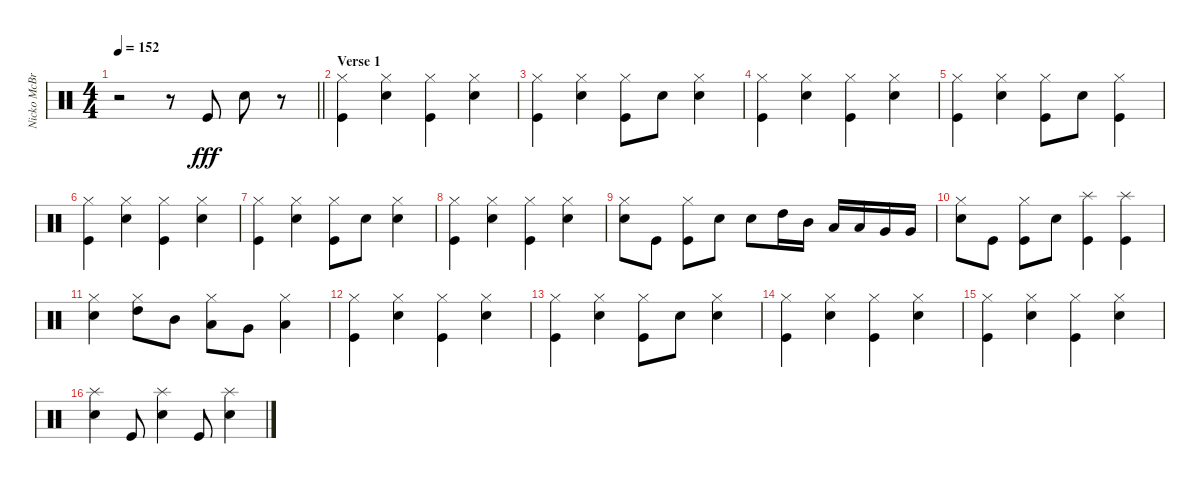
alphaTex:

\track ("Nicko McBrain" "Nicko McBr") {instrument percussion}
\staff {score}
\articulation defaults
\ts (4 4)
\tempo 152
\clef neutral
\barLineRight lightlight
\ks c
r.2{dy mf} r.8 "Kick (hit)".8{dy fff} "Snare (hit) 2".8 r.8 |
\section ("" "Verse 1")
("Hi-Hat (closed)" "Kick (hit)").4 ("Hi-Hat (closed)" "Snare (hit) 2").4 ("Hi-Hat (closed)" "Kick (hit)").4 ("Hi-Hat (closed)" "Snare (hit) 2").4 |
("Hi-Hat (closed)" "Kick (hit)").4 ("Hi-Hat (closed)" "Snare (hit) 2").4 ("Hi-Hat (closed)" "Kick (hit)").8 "Snare (hit) 2".8 ("Snare (hit) 2" "Hi-Hat (closed)").4 |
("Hi-Hat (closed)" "Kick (hit)").4 ("Hi-Hat (closed)" "Snare (hit) 2").4 ("Hi-Hat (closed)" "Kick (hit)").4 ("Hi-Hat (closed)" "Snare (hit) 2").4 |
("Hi-Hat (closed)" "Kick (hit)").4 ("Hi-Hat (closed)" "Snare (hit) 2").4 ("Hi-Hat (closed)" "Kick (hit)").8 "Snare (hit) 2".8 ("Hi-Hat (closed)" "Kick (hit)").4 |
("Hi-Hat (closed)" "Kick (hit)").4 ("Hi-Hat (closed)" "Snare (hit) 2").4 ("Hi-Hat (closed)" "Kick (hit)").4 ("Hi-Hat (closed)" "Snare (hit) 2").4 |
("Hi-Hat (closed)" "Kick (hit)").4 ("Hi-Hat (closed)" "Snare (hit) 2").4 ("Hi-Hat (closed)" "Kick (hit)").8 "Snare (hit) 2".8 ("Hi-Hat (closed)" "Snare (hit) 2").4 |
("Hi-Hat (closed)" "Kick (hit)").4 ("Hi-Hat (closed)" "Snare (hit) 2").4 ("Hi-Hat (closed)" "Kick (hit)").4 ("Hi-Hat (closed)" "Snare (hit) 2").4 |
("Hi-Hat (closed)" "Snare (hit) 2").8 "Kick (hit)".8 ("Hi-Hat (closed)" "Kick (hit)").8 "Snare (hit) 2".8 "Snare (hit) 2".8 "High Tom (hit)".16 "Mid Tom (hit)".16 "Low Tom (hit)".16 "Low Tom (hit)".16 "Very Low Tom (hit)".16 "Very Low Tom (hit)".16 |
("Hi-Hat (closed)" "Snare (hit) 2").8 "Kick (hit)".8 ("Hi-Hat (closed)" "Kick (hit)").8 "Snare (hit) 2".8 ("Splash (hit)" "Kick (hit)").4 ("Splash (hit)" "Kick (hit)").4 |
("Hi-Hat (closed)" "Snare (hit) 2").4 ("Hi-Hat (closed)" "High Tom (hit)").8 "Mid Tom (hit)".8 ("Hi-Hat (closed)" "Low Tom (hit)").8 "Very Low Tom (hit)".8 ("Hi-Hat (closed)" "Low Floor Tom (hit)").4 |
("Hi-Hat (closed)" "Kick (hit)").4 ("Hi-Hat (closed)" "Snare (hit) 2").4 ("Hi-Hat (closed)" "Kick (hit)").4 ("Hi-Hat (closed)" "Snare (hit) 2").4 |
("Hi-Hat (closed)" "Kick (hit)").4 ("Hi-Hat (closed)" "Snare (hit) 2").4 ("Hi-Hat (closed)" "Kick (hit)").8 "Snare (hit) 2".8 ("Hi-Hat (closed)" "Snare (hit) 2").4 |
("Hi-Hat (closed)" "Kick (hit)").4 ("Hi-Hat (closed)" "Snare (hit) 2").4 ("Hi-Hat (closed)" "Kick (hit)").4 ("Hi-Hat (closed)" "Snare (hit) 2").4 |
("Hi-Hat (closed)" "Kick (hit)").4 ("Hi-Hat (closed)" "Snare (hit) 2").4 ("Hi-Hat (closed)" "Kick (hit)").4 ("Hi-Hat (closed)" "Snare (hit) 2").4 |
("Splash (hit)" "Snare (hit) 2").4 "Kick (hit)".8 ("Splash (hit)" "Snare (hit) 2").4 "Kick (hit)".8 ("Splash (hit)" "Snare (hit) 2").4
